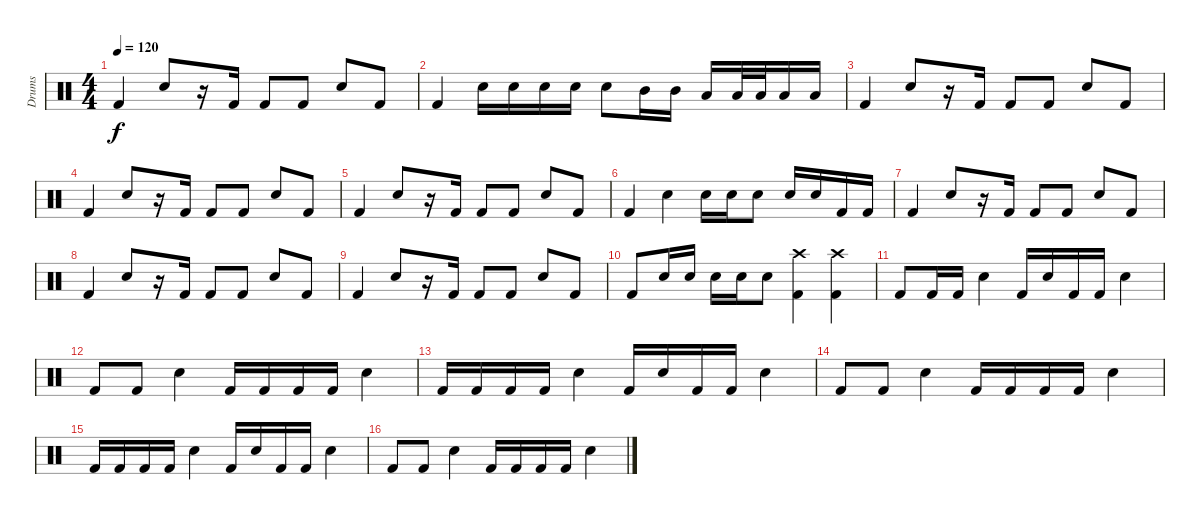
\track ("Drums" "Drums") {instrument percussion}
\staff {score}
\articulation defaults
\ts (4 4)
\tempo 120
\clef neutral
\ks c "Kick (hit) 2".4{dy f} "Electric Snare (hit)".8
r.16 "Kick (hit) 2".16 "Kick (hit) 2".8 "Kick (hit) 2".8 "Electric Snare (hit)".8 "Kick (hit) 2".8 |
"Kick (hit) 2".4 "Electric Snare (hit)".16 "Electric Snare (hit)".16 "Electric Snare (hit)".16 "Electric Snare (hit)".16 "Electric Snare (hit)".8 "Mid Tom (hit)".16 "Mid Tom (hit)".16 "Low Tom (hit)".16 "Low Tom (hit)".32 "Low Tom (hit)".32 "Low Tom (hit)".16 "Low Tom (hit)".16 |
"Kick (hit) 2".4 "Electric Snare (hit)".8 r.16 "Kick (hit) 2".16 "Kick (hit) 2".8 "Kick (hit) 2".8 "Electric Snare (hit)".8 "Kick (hit) 2".8 |
"Kick (hit) 2".4 "Electric Snare (hit)".8 r.16 "Kick (hit) 2".16 "Kick (hit) 2".8 "Kick (hit) 2".8 "Electric Snare (hit)".8 "Kick (hit) 2".8 |
"Kick (hit) 2".4 "Electric Snare (hit)".8 r.16 "Kick (hit) 2".16 "Kick (hit) 2".8 "Kick (hit) 2".8 "Electric Snare (hit)".8 "Kick (hit) 2".8 |
"Kick (hit) 2".4 "Electric Snare (hit)".4 "Electric Snare (hit)".16 "Electric Snare (hit)".16 "Electric Snare (hit)".8 "Electric Snare (hit)".16 "Electric Snare (hit)".16 "Kick (hit) 2".16 "Kick (hit) 2".16 |
"Kick (hit) 2".4 "Electric Snare (hit)".8 r.16 "Kick (hit) 2".16 "Kick (hit) 2".8 "Kick (hit) 2".8 "Electric Snare (hit)".8 "Kick (hit) 2".8 |
"Kick (hit) 2".4 "Electric Snare (hit)".8 r.16 "Kick (hit) 2".16 "Kick (hit) 2".8 "Kick (hit) 2".8 "Electric Snare (hit)".8 "Kick (hit) 2".8 |
"Kick (hit) 2".4 "Electric Snare (hit)".8 r.16 "Kick (hit) 2".16 "Kick (hit) 2".8 "Kick (hit) 2".8 "Electric Snare (hit)".8 "Kick (hit) 2".8 |
"Kick (hit) 2".8 "Electric Snare (hit)".16 "Electric Snare (hit)".16 "Electric Snare (hit)".16 "Electric Snare (hit)".16 "Electric Snare (hit)".8 ("Crash high (hit)" "Kick (hit) 2").4 ("Crash high (hit)" "Kick (hit) 2").4 |
"Kick (hit) 2".8 "Kick (hit) 2".16 "Kick (hit) 2".16 "Electric Snare (hit)".4 "Kick (hit) 2".16 "Electric Snare (hit)".16 "Kick (hit) 2".16 "Kick (hit) 2".16 "Electric Snare (hit)".4 |
"Kick (hit) 2".8 "Kick (hit) 2".8 "Electric Snare (hit)".4 "Kick (hit) 2".16 "Kick (hit) 2".16 "Kick (hit) 2".16 "Kick (hit) 2".16 "Electric Snare (hit)".4 |
"Kick (hit) 2".16 "Kick (hit) 2".16 "Kick (hit) 2".16 "Kick (hit) 2".16 "Electric Snare (hit)".4 "Kick (hit) 2".16 "Electric Snare (hit)".16 "Kick (hit) 2".16 "Kick (hit) 2".16 "Electric Snare (hit)".4 |
"Kick (hit) 2".8 "Kick (hit) 2".8 "Electric Snare (hit)".4 "Kick (hit) 2".16 "Kick (hit) 2".16 "Kick (hit) 2".16 "Kick (hit) 2".16 "Electric Snare (hit)".4 |
"Kick (hit) 2".16 "Kick (hit) 2".16 "Kick (hit) 2".16 "Kick (hit) 2".16 "Electric Snare (hit)".4 "Kick (hit) 2".16 "Electric Snare (hit)".16 "Kick (hit) 2".16 "Kick (hit) 2".16 "Electric Snare (hit)".4 |
"Kick (hit) 2".8 "Kick (hit) 2".8 "Electric Snare (hit)".4 "Kick (hit) 2".16 "Kick (hit) 2".16 "Kick (hit) 2".16 "Kick (hit) 2".16 "Electric Snare (hit)".4
